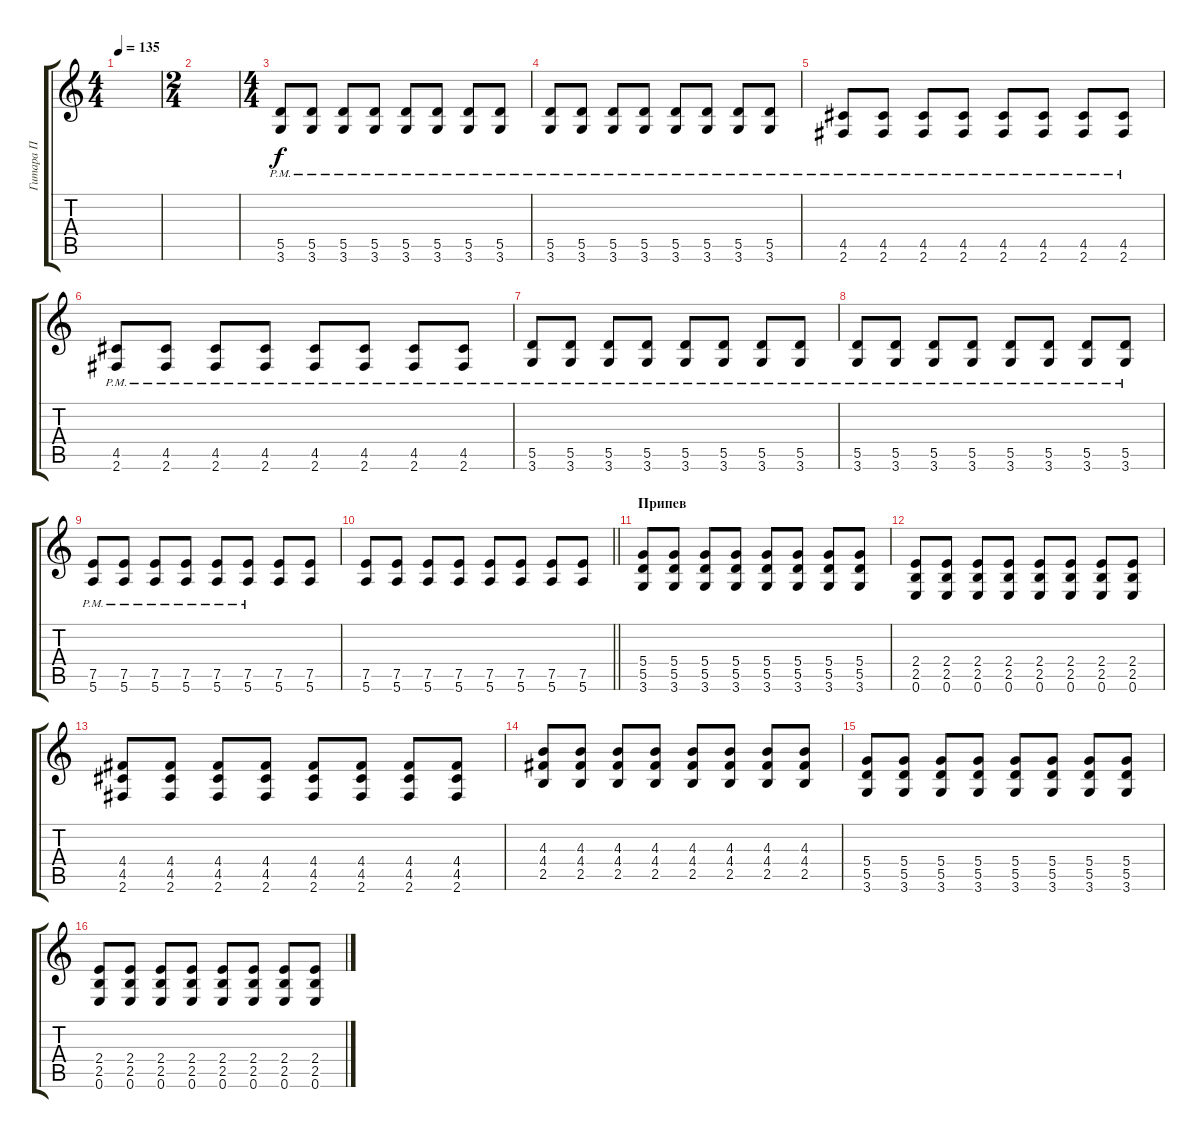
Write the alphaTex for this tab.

\track ("Гитара П" "Гитара П") {instrument overdrivenguitar}
\staff {score tabs}
\tuning (E4 B3 G3 D3 A2 E2) {hide}
\ts (4 4)
\tempo 135
\clef g2
\ks c
|
\ts (2 4)
|
\ts (4 4)
(5.5{pm} 3.6{pm}).8 (5.5{pm} 3.6{pm}).8 (5.5{pm} 3.6{pm}).8 (5.5{pm} 3.6{pm}).8 (5.5{pm} 3.6{pm}).8 (5.5{pm} 3.6{pm}).8 (5.5{pm} 3.6{pm}).8 (5.5{pm} 3.6{pm}).8 |
(5.5{pm} 3.6{pm}).8 (5.5{pm} 3.6{pm}).8 (5.5{pm} 3.6{pm}).8 (5.5{pm} 3.6{pm}).8 (5.5{pm} 3.6{pm}).8 (5.5{pm} 3.6{pm}).8 (5.5{pm} 3.6{pm}).8 (5.5{pm} 3.6{pm}).8 |
(4.5{pm} 2.6{pm}).8 (4.5{pm} 2.6{pm}).8 (4.5{pm} 2.6{pm}).8 (4.5{pm} 2.6{pm}).8 (4.5{pm} 2.6{pm}).8 (4.5{pm} 2.6{pm}).8 (4.5{pm} 2.6{pm}).8 (4.5{pm} 2.6{pm}).8 |
(4.5{pm} 2.6{pm}).8 (4.5{pm} 2.6{pm}).8 (4.5{pm} 2.6{pm}).8 (4.5{pm} 2.6{pm}).8 (4.5{pm} 2.6{pm}).8 (4.5{pm} 2.6{pm}).8 (4.5{pm} 2.6{pm}).8 (4.5{pm} 2.6{pm}).8 |
(5.5{pm} 3.6{pm}).8 (5.5{pm} 3.6{pm}).8 (5.5{pm} 3.6{pm}).8 (5.5{pm} 3.6{pm}).8 (5.5{pm} 3.6{pm}).8 (5.5{pm} 3.6{pm}).8 (5.5{pm} 3.6{pm}).8 (5.5{pm} 3.6{pm}).8 |
(5.5{pm} 3.6{pm}).8 (5.5{pm} 3.6{pm}).8 (5.5{pm} 3.6{pm}).8 (5.5{pm} 3.6{pm}).8 (5.5{pm} 3.6{pm}).8 (5.5{pm} 3.6{pm}).8 (5.5{pm} 3.6{pm}).8 (5.5{pm} 3.6{pm}).8 |
(7.5{pm} 5.6{pm}).8 (7.5{pm} 5.6{pm}).8 (7.5{pm} 5.6{pm}).8 (7.5{pm} 5.6{pm}).8 (7.5{pm} 5.6{pm}).8 (7.5{pm} 5.6{pm}).8 (7.5 5.6).8 (7.5 5.6).8 |
\barLineRight lightlight
(7.5 5.6).8 (7.5 5.6).8 (7.5 5.6).8 (7.5 5.6).8 (7.5 5.6).8 (7.5 5.6).8 (7.5 5.6).8 (7.5 5.6).8 |
\section ("" "Припев")
(5.4 5.5 3.6).8 (5.4 5.5 3.6).8 (5.4 5.5 3.6).8 (5.4 5.5 3.6).8 (5.4 5.5 3.6).8 (5.4 5.5 3.6).8 (5.4 5.5 3.6).8 (5.4 5.5 3.6).8 |
(2.4 2.5 0.6).8 (2.4 2.5 0.6).8 (2.4 2.5 0.6).8 (2.4 2.5 0.6).8 (2.4 2.5 0.6).8 (2.4 2.5 0.6).8 (2.4 2.5 0.6).8 (2.4 2.5 0.6).8 |
(4.4 4.5 2.6).8 (4.4 4.5 2.6).8 (4.4 4.5 2.6).8 (4.4 4.5 2.6).8 (4.4 4.5 2.6).8 (4.4 4.5 2.6).8 (4.4 4.5 2.6).8 (4.4 4.5 2.6).8 |
(4.3 4.4 2.5).8 (4.3 4.4 2.5).8 (4.3 4.4 2.5).8 (4.3 4.4 2.5).8 (4.3 4.4 2.5).8 (4.3 4.4 2.5).8 (4.3 4.4 2.5).8 (4.3 4.4 2.5).8 |
(5.4 5.5 3.6).8 (5.4 5.5 3.6).8 (5.4 5.5 3.6).8 (5.4 5.5 3.6).8 (5.4 5.5 3.6).8 (5.4 5.5 3.6).8 (5.4 5.5 3.6).8 (5.4 5.5 3.6).8 |
(2.4 2.5 0.6).8 (2.4 2.5 0.6).8 (2.4 2.5 0.6).8 (2.4 2.5 0.6).8 (2.4 2.5 0.6).8 (2.4 2.5 0.6).8 (2.4 2.5 0.6).8 (2.4 2.5 0.6).8
